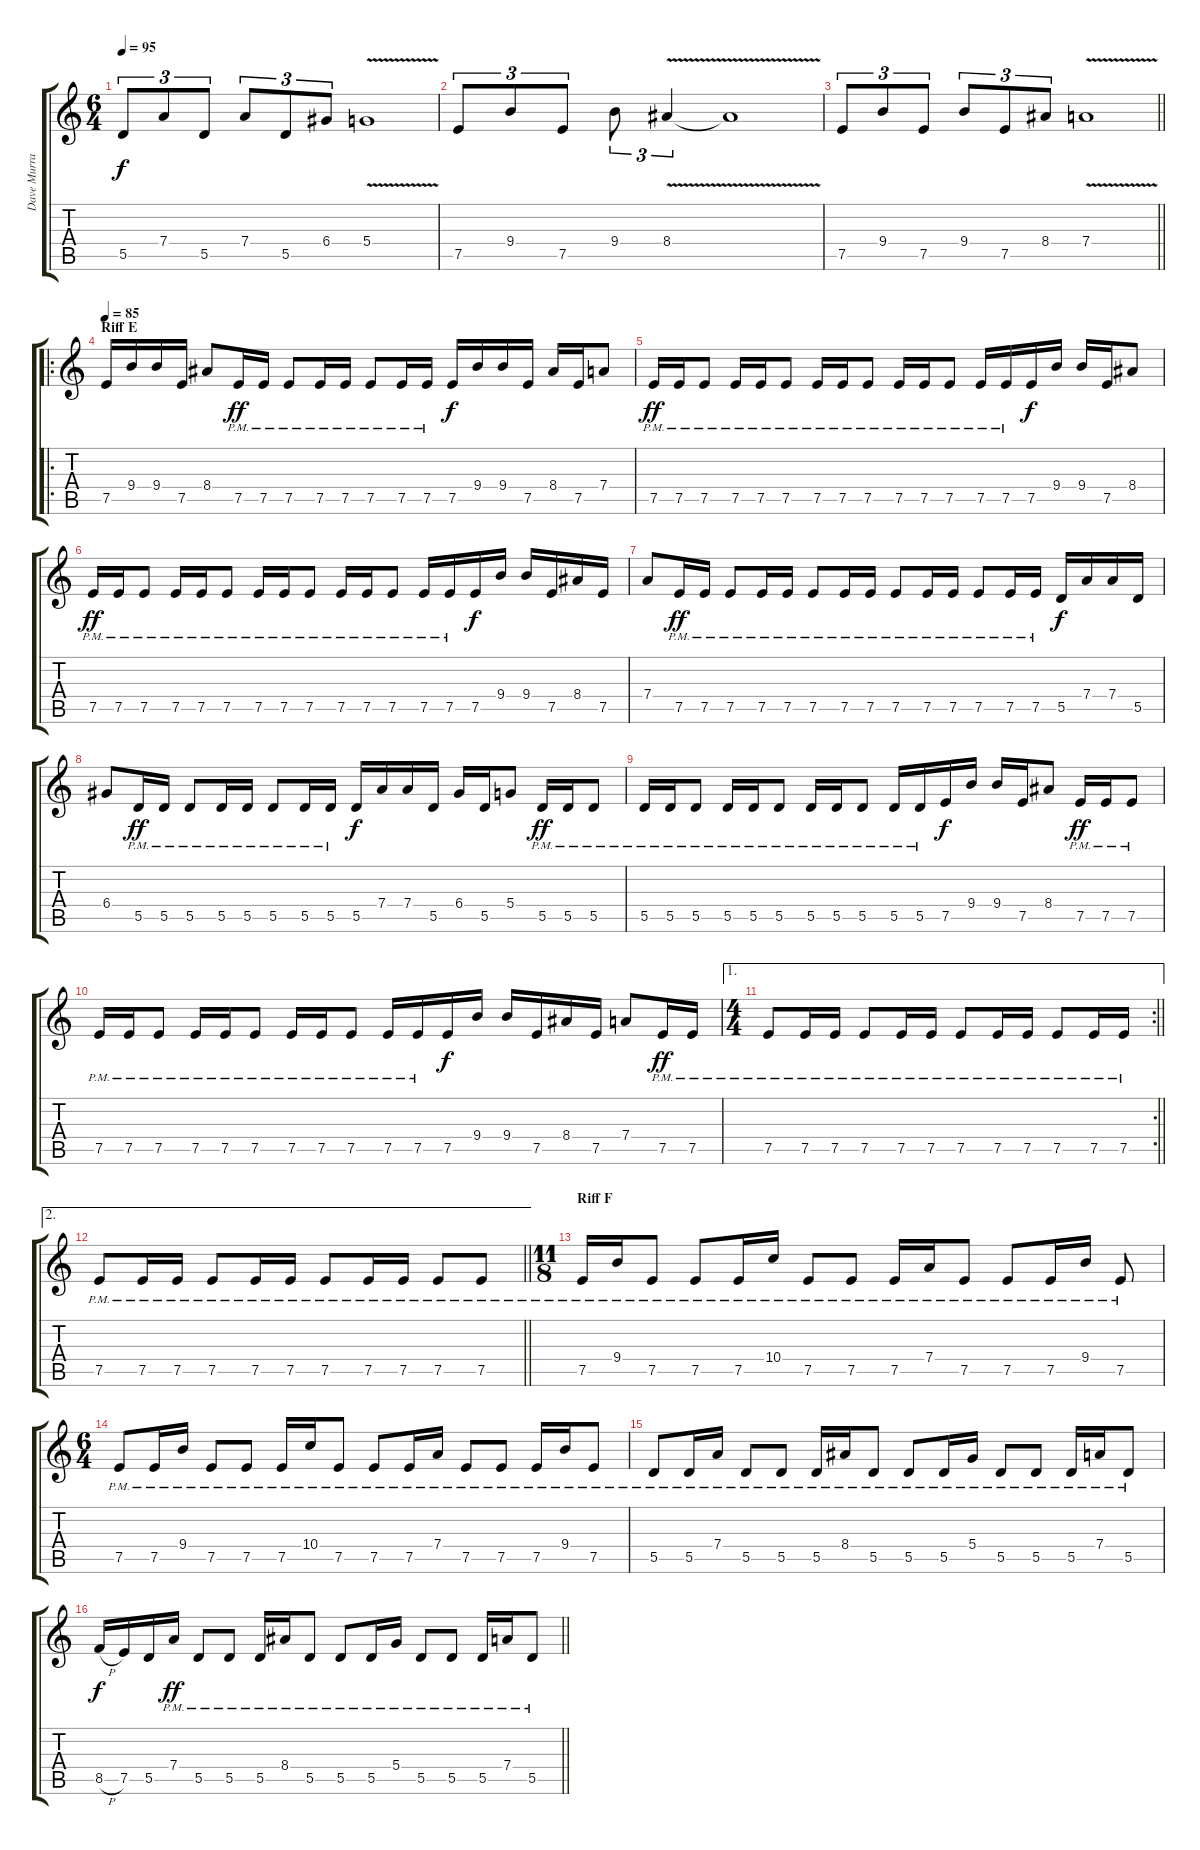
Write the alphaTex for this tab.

\track ("Dave Murray" "Dave Murra") {instrument distortionguitar}
\staff {score tabs}
\tuning (E4 B3 G3 D3 A2 E2) {hide}
\ts (6 4)
\tempo 95
\clef g2
\ks c
5.5.8{tu (3 2) dy f} 7.4.8{tu (3 2)} 5.5.8{tu (3 2)} 7.4.8{tu (3 2)} 5.5.8{tu (3 2)} 6.4.8{tu (3 2)} 5.4{v}.1 |
7.5.8{tu (3 2)} 9.4.8{tu (3 2)} 7.5.8{tu (3 2)} 9.4.8{tu (3 2)} 8.4{v}.4{tu (3 2)} 8.4{t}.1 |
\barLineRight lightlight
7.5.8{tu (3 2)} 9.4.8{tu (3 2)} 7.5.8{tu (3 2)} 9.4.8{tu (3 2)} 7.5.8{tu (3 2)} 8.4.8{tu (3 2)} 7.4{v}.1 |
\ro
\section ("" "Riff E")
\tempo 85
7.5.16{instrument distortionguitar} 9.4.16 9.4.16 7.5.16 8.4.8 7.5{pm}.16{dy ff} 7.5{pm}.16 7.5{pm}.8 7.5{pm}.16 7.5{pm}.16 7.5{pm}.8 7.5{pm}.16 7.5{pm}.16 7.5.16{dy f} 9.4.16 9.4.16 7.5.16 8.4.16 7.5.16 7.4.8 |
7.5{pm}.16{dy ff} 7.5{pm}.16 7.5{pm}.8 7.5{pm}.16 7.5{pm}.16 7.5{pm}.8 7.5{pm}.16 7.5{pm}.16 7.5{pm}.8 7.5{pm}.16 7.5{pm}.16 7.5{pm}.8 7.5{pm}.16 7.5{pm}.16 7.5.16{dy f} 9.4.16 9.4.16 7.5.16 8.4.8 |
7.5{pm}.16{dy ff} 7.5{pm}.16 7.5{pm}.8 7.5{pm}.16 7.5{pm}.16 7.5{pm}.8 7.5{pm}.16 7.5{pm}.16 7.5{pm}.8 7.5{pm}.16 7.5{pm}.16 7.5{pm}.8 7.5{pm}.16 7.5{pm}.16 7.5.16{dy f} 9.4.16 9.4.16 7.5.16 8.4.16 7.5.16 |
7.4.8 7.5{pm}.16{dy ff} 7.5{pm}.16 7.5{pm}.8 7.5{pm}.16 7.5{pm}.16 7.5{pm}.8 7.5{pm}.16 7.5{pm}.16 7.5{pm}.8 7.5{pm}.16 7.5{pm}.16 7.5{pm}.8 7.5{pm}.16 7.5{pm}.16 5.5.16{dy f} 7.4.16 7.4.16 5.5.16 |
6.4.8 5.5{pm}.16{dy ff} 5.5{pm}.16 5.5{pm}.8 5.5{pm}.16 5.5{pm}.16 5.5{pm}.8 5.5{pm}.16 5.5{pm}.16 5.5.16{dy f} 7.4.16 7.4.16 5.5.16 6.4.16 5.5.16 5.4.8 5.5{pm}.16{dy ff} 5.5{pm}.16 5.5{pm}.8 |
5.5{pm}.16 5.5{pm}.16 5.5{pm}.8 5.5{pm}.16 5.5{pm}.16 5.5{pm}.8 5.5{pm}.16 5.5{pm}.16 5.5{pm}.8 5.5{pm}.16 5.5{pm}.16 7.5.16{dy f} 9.4.16 9.4.16 7.5.16 8.4.8 7.5{pm}.16{dy ff} 7.5{pm}.16 7.5{pm}.8 |
7.5{pm}.16 7.5{pm}.16 7.5{pm}.8 7.5{pm}.16 7.5{pm}.16 7.5{pm}.8 7.5{pm}.16 7.5{pm}.16 7.5{pm}.8 7.5{pm}.16 7.5{pm}.16 7.5.16{dy f} 9.4.16 9.4.16 7.5.16 8.4.16 7.5.16 7.4.8 7.5{pm}.16{dy ff} 7.5{pm}.16 |
\ae 1
\rc 2
\ts (4 4)
\barLineRight lightlight
7.5{pm}.8 7.5{pm}.16 7.5{pm}.16 7.5{pm}.8 7.5{pm}.16 7.5{pm}.16 7.5{pm}.8 7.5{pm}.16 7.5{pm}.16 7.5{pm}.8 7.5{pm}.16 7.5{pm}.16 |
\ae 2
\barLineRight lightlight
7.5{pm}.8 7.5{pm}.16 7.5{pm}.16 7.5{pm}.8 7.5{pm}.16 7.5{pm}.16 7.5{pm}.8 7.5{pm}.16 7.5{pm}.16 7.5{pm}.8 7.5{pm}.8 |
\ts (11 8)
\section ("" "Riff F")
7.5{pm}.16 9.4{pm}.16 7.5{pm}.8 7.5{pm}.8 7.5{pm}.16 10.4{pm}.16 7.5{pm}.8 7.5{pm}.8 7.5{pm}.16 7.4{pm}.16 7.5{pm}.8 7.5{pm}.8 7.5{pm}.16 9.4{pm}.16 7.5{pm}.8 |
\ts (6 4)
7.5{pm}.8 7.5{pm}.16 9.4{pm}.16 7.5{pm}.8 7.5{pm}.8 7.5{pm}.16 10.4{pm}.16 7.5{pm}.8 7.5{pm}.8 7.5{pm}.16 7.4{pm}.16 7.5{pm}.8 7.5{pm}.8 7.5{pm}.16 9.4{pm}.16 7.5{pm}.8 |
5.5{pm}.8 5.5{pm}.16 7.4{pm}.16 5.5{pm}.8 5.5{pm}.8 5.5{pm}.16 8.4{pm}.16 5.5{pm}.8 5.5{pm}.8 5.5{pm}.16 5.4{pm}.16 5.5{pm}.8 5.5{pm}.8 5.5{pm}.16 7.4{pm}.16 5.5{pm}.8 |
\barLineRight lightlight
8.5{h}.16{dy f} 7.5.16 5.5.16 7.4{pm}.16{dy ff} 5.5{pm}.8 5.5{pm}.8 5.5{pm}.16 8.4{pm}.16 5.5{pm}.8 5.5{pm}.8 5.5{pm}.16 5.4{pm}.16 5.5{pm}.8 5.5{pm}.8 5.5{pm}.16 7.4{pm}.16 5.5{pm}.8
